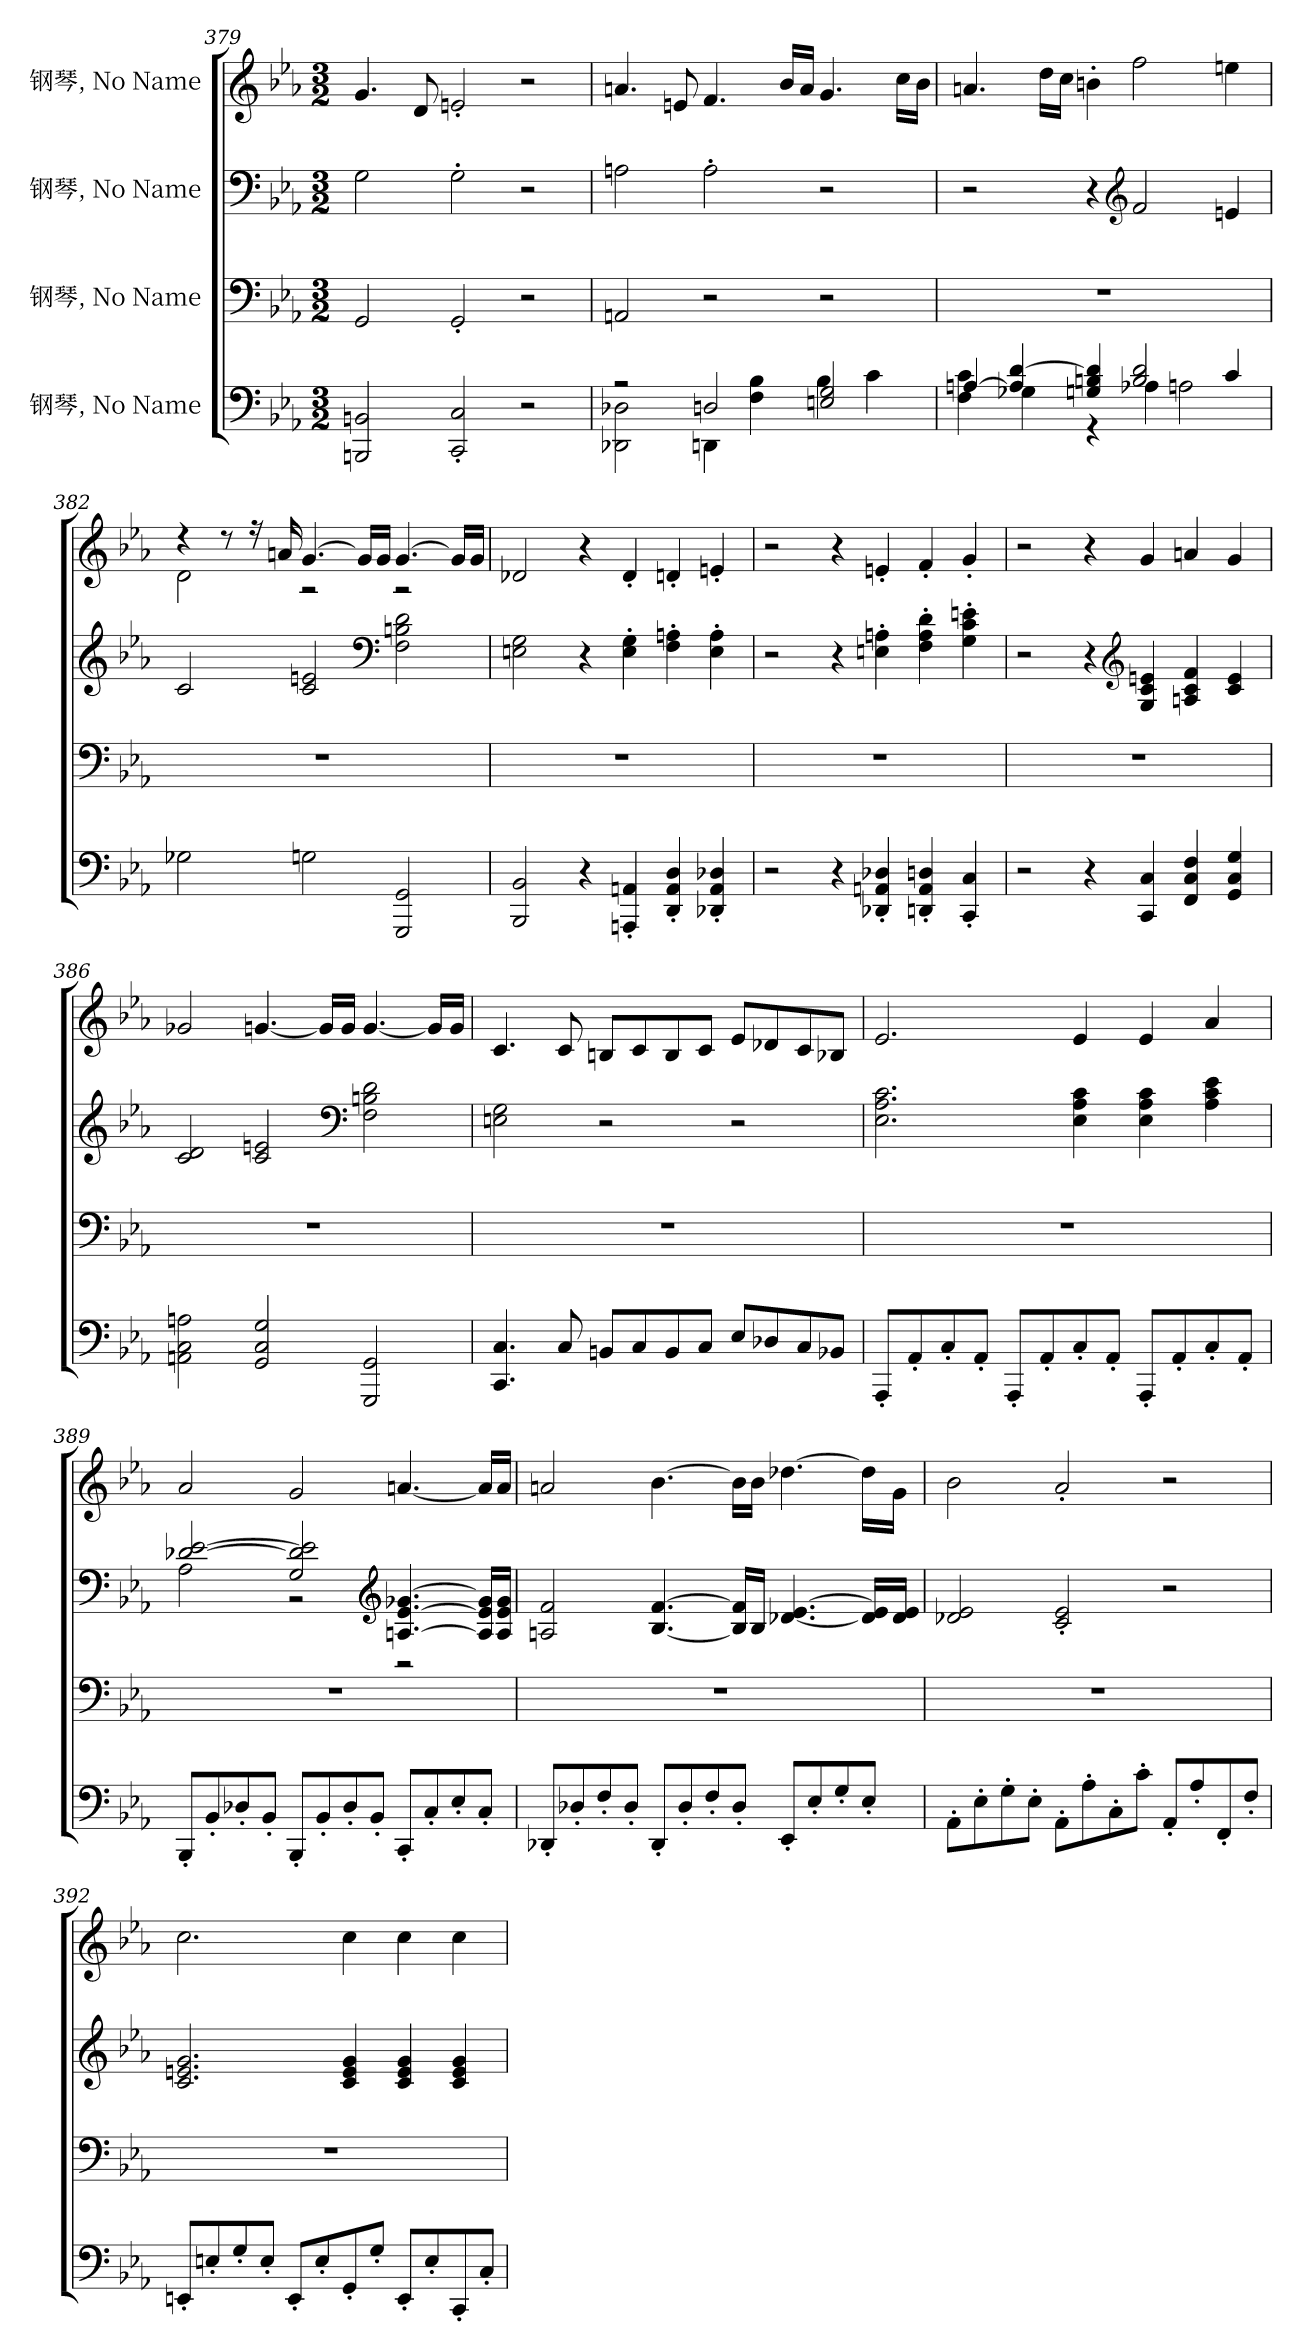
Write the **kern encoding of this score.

**kern	**kern	**kern	**kern
*part4	*part3	*part2	*part1
*staff4	*staff3	*staff2	*staff1
*I"钢琴, No Name	*I"钢琴, No Name	*I"钢琴, No Name	*I"钢琴, No Name
*clefF4	*clefF4	*clefF4	*clefG2
*k[b-e-a-]	*k[b-e-a-]	*k[b-e-a-]	*k[b-e-a-]
*M3/2	*M3/2	*M3/2	*M3/2
*MM99	*MM99	*MM99	*MM99
=379	=379	=379	=379
2BBBn/ 2BBn/	2GG/	2G\	4.g/
.	.	.	8d/
2CC/' 2C/'	2GG'/	2G'\	2en'/
2r	2r	2r	2r
!!LO:LB:g=z
=380	=380	=380	=380
*	*	*	*MM99
*^	*	*	*
2r	2DD-X\ 2D-X\	2AAn/	2An\	4.an/
.	.	.	.	8en/
2Dn/	4DDn\	2r	2A'\	4.f/
.	4F\ 4B-\	.	.	.
.	.	.	.	16b-/LL
.	.	.	.	16a/JJ
2En/ 2G/	4B-\	2r	2r	4.g/
.	4c\	.	.	.
.	.	.	.	16cc\LL
.	.	.	.	16b-\JJ
=381	=381	=381	=381	=381
[4An/	4F\ 4c\	1.r	2r	4.an/
4A/] [4d/	4G-X\	.	.	.
.	.	.	.	16dd\LL
.	.	.	.	16cc\JJ
4Gn/ 4Bn/ 4d/]	4r	.	4r	4bn'\
*	*	*	*clefG2	*
*	*	*	*	*MM95
2B/ 2d/	4A-X\	.	2f/	2ff\
.	2An\	.	.	.
4c/	.	.	4en/	4een\
*v	*v	*	*	*
=382	=382	=382	=382
*	*	*	*MM94
*	*	*	*^
2G-X\	1.r	2c/	4r	2d\
.	.	.	8r	.
*	*	*	*MM92	*
.	.	.	16r	.
.	.	.	16an/	.
*	*	*	*MM95	*
2Gn\	.	2c/ 2en/	[4.g/	2r
*	*	*	*MM92	*
.	.	.	16g/LL]	.
.	.	.	16g/JJ	.
*	*	*clefF4	*	*
*	*	*	*MM95	*
2GGG/ 2GG/	.	2F\ 2Bn\ 2d\	[4.g/	2r
*	*	*	*MM84	*
.	.	.	16g/LL]	.
.	.	.	16g/JJ	.
*	*	*	*v	*v
!!LO:PB:g=z
=383	=383	=383	=383
*	*	*	*MM92
2BBB-/ 2BB-/	1.r	2En\ 2G\	2d-X/
4r	.	4r	4r
*	*	*	*MM99
4AAAn/' 4AAn/'	.	4E\' 4G\'	4d-'/
4DD/' 4AA/' 4D/'	.	4F\' 4An\'	4dn'/
4DD-X/' 4AA/' 4D-X/'	.	4E\' 4A\'	4en'/
=384	=384	=384	=384
2r	1.r	2r	2r
4r	.	4r	4r
4DD-X/' 4AAn/' 4D-X/'	.	4En\' 4An\'	4en'/
4DDn/' 4AA/' 4Dn/'	.	4F\' 4A\' 4d\'	4f'/
4CC/' 4C/'	.	4G\' 4c\' 4en\'	4g'/
=385	=385	=385	=385
2r	1.r	2r	2r
4r	.	4r	4r
*	*	*clefG2	*
4CC/ 4C/	.	4G/ 4c/ 4en/	4g/
4FF/ 4C/ 4F/	.	4An/ 4c/ 4f/	4an/
4GG/ 4C/ 4G/	.	4c/ 4e/	4g/
=386	=386	=386	=386
*	*	*	*MM99
2AAn\ 2C\ 2An\	1.r	2c/ 2d/	2g-X/
*	*	*	*MM99
2GG/ 2C/ 2G/	.	2c/ 2en/	[4.gn/
*	*	*	*MM95
.	.	.	16g/LL]
.	.	.	16g/JJ
*	*	*clefF4	*
*	*	*	*MM99
2GGG/ 2GG/	.	2F\ 2Bn\ 2d\	[4.g/
*	*	*	*MM92
.	.	.	16g/LL]
.	.	.	16g/JJ
!!LO:LB:g=z
=387	=387	=387	=387
*	*	*	*MM78
4.CC/ 4.C/	1.r	2En\ 2G\	4.c/
*	*	*	*MM98
8C/	.	.	8c/
8BBn/L	.	2r	8Bn/L
8C/	.	.	8c/
8BB/	.	.	8B/
8C/J	.	.	8c/J
*	*	*	*MM94
8E-/L	.	2r	8e-/L
*	*	*	*MM92
8D-X/	.	.	8d-X/
8C/	.	.	8c/
*	*	*	*MM76
8BB-X/J	.	.	8B-X/J
=388	=388	=388	=388
*	*	*	*MM99
8AAA-'/L	1.r	2.E-\ 2.A-\ 2.c\	2.e-/
8AA-'/	.	.	.
8C'/	.	.	.
8AA-'/J	.	.	.
8AAA-'/L	.	.	.
8AA-'/	.	.	.
8C'/	.	4E-\ 4A-\ 4c\	4e-/
8AA-'/J	.	.	.
8AAA-'/L	.	4E-\ 4A-\ 4c\	4e-/
8AA-'/	.	.	.
8C'/	.	4A-\ 4c\ 4e-\	4a-/
8AA-'/J	.	.	.
!!LO:LB:g=z
=389	=389	=389	=389
*	*	*^	*
8BBB-'/L	1.r	[2d-X/ [2e-/	2A-\	2a-/
8BB-'/	.	.	.	.
8D-X'/	.	.	.	.
8BB-'/J	.	.	.	.
8BBB-'/L	.	2G/ 2d-/] 2e-/]	2r	2g/
8BB-'/	.	.	.	.
8D-'/	.	.	.	.
8BB-'/J	.	.	.	.
*	*	*clefG2	*	*
8CC'/L	.	[4.An/ [4.e-/ [4.g-X/	2r	[4.an/
8C'/	.	.	.	.
8E-'/	.	.	.	.
8C'/J	.	16A/] 16e-/] 16g-/]LL	.	16a/LL]
*	*	*	*	*MM95
.	.	16A/ 16e-/ 16g-/JJ	.	16a/JJ
*	*	*v	*v	*
=390	=390	=390	=390
8DD-X'/L	1.r	2An/ 2f/	2an/
8D-X'/	.	.	.
8F'/	.	.	.
8D-'/J	.	.	.
8DD-'/L	.	[4.B-/ [4.f/	[4.b-\
8D-'/	.	.	.
8F'/	.	.	.
8D-'/J	.	16B-/] 16f/]LL	16b-\LL]
.	.	16B-/JJ	16b-\JJ
8EE-'/L	.	[4.d-X/ [4.e-/	[4.dd-X\
8E-'/	.	.	.
8G'/	.	.	.
8E-'/J	.	16d-/] 16e-/]LL	16dd-\LL]
*	*	*	*MM95
.	.	16d-/ 16e-/JJ	16g\JJ
!!LO:PB:g=z
=391	=391	=391	=391
8AA-'\L	1.r	2d-X/ 2e-/	2b-\
8E-'\	.	.	.
8G'\	.	.	.
8E-'\J	.	.	.
8AA-'\L	.	2c/' 2e-/'	2a-'/
8A-'\	.	.	.
8C'\	.	.	.
8c'\J	.	.	.
8AA-'/L	.	2r	2r
8A-'/	.	.	.
8FF'/	.	.	.
8F'/J	.	.	.
=392	=392	=392	=392
*	*	*	*MM99
8EEn'/L	1.r	2.c/ 2.en/ 2.g/	2.cc\
8En'/	.	.	.
8G'/	.	.	.
8E'/J	.	.	.
8EE'/L	.	.	.
8E'/	.	.	.
8GG'/	.	4c/ 4e/ 4g/	4cc\
8G'/J	.	.	.
8EE'/L	.	4c/ 4e/ 4g/	4cc\
8E'/	.	.	.
8CC'/	.	4c/ 4e/ 4g/	4cc\
8C'/J	.	.	.
=	=	=	=
*-	*-	*-	*-
